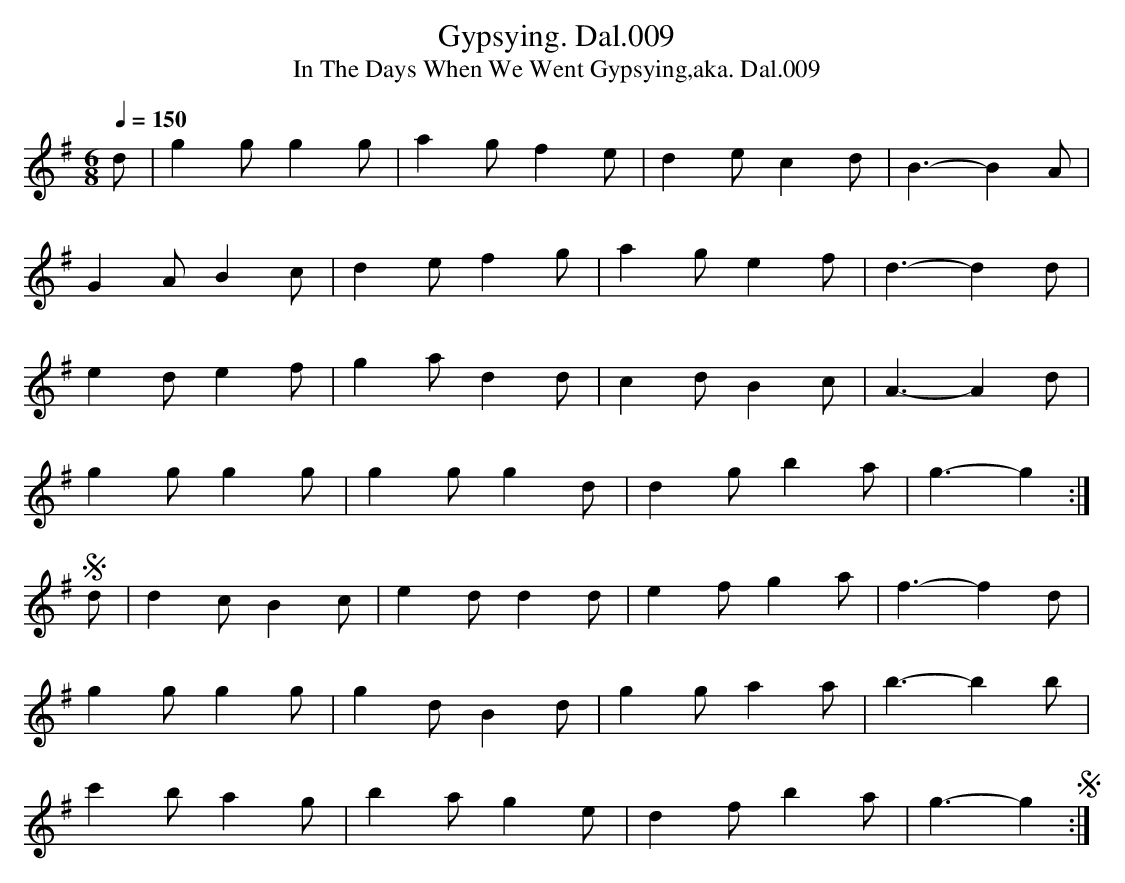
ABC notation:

X:1
T:Gypsying. Dal.009
T:In The Days When We Went Gypsying,aka. Dal.009
M:6/8
L:1/8
Q:1/4=150
K:G
d|g2gg2g | a2gf2e| d2ec2d| B3-B2A|
G2AB2c| d2ef2g| a2ge2f| d3-d2 d|
e2de2f| g2ad2d| c2dB2c| A3-A2d|
g2gg2g| g2gg2d| d2gb2a| g3-g2:|
!segno!d| d2cB2c| e2dd2d| e2fg2a| f3-f2d|
g2gg2g| g2dB2d| g2ga2a| b3-b2b|
c'2ba2g| b2ag2e| d2fb2a| g3-g2!segno!:|
